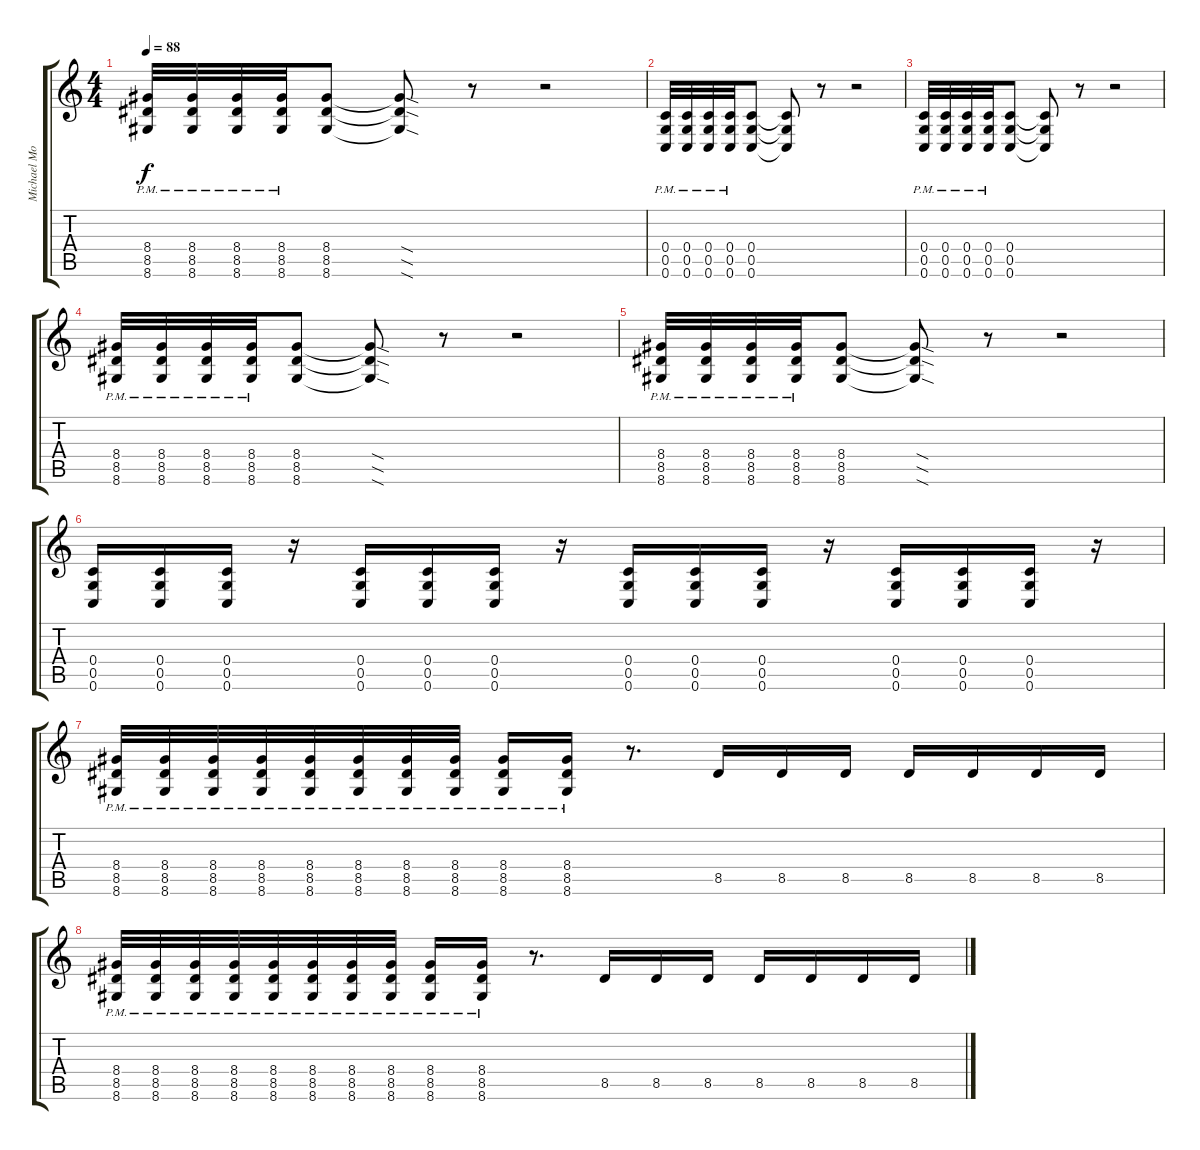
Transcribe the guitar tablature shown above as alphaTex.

\track ("Michael Money" "Michael Mo") {instrument distortionguitar}
\staff {score tabs}
\tuning (D4 A3 F3 C3 G2 C2) {hide}
\ts (4 4)
\tempo 88
\clef g2
\ks c
(8.4{pm} 8.5{pm} 8.6{pm}).32{dy f} (8.4{pm} 8.5{pm} 8.6{pm}).32 (8.4{pm} 8.5{pm} 8.6{pm}).32 (8.4{pm} 8.5{pm} 8.6{pm}).32 (8.4 8.5 8.6).8 (8.4{sod t} 8.5{sod t} 8.6{sod t}).8 r.8 r.2 |
(0.4{pm} 0.5{pm} 0.6{pm}).32 (0.4{pm} 0.5{pm} 0.6{pm}).32 (0.4{pm} 0.5{pm} 0.6{pm}).32 (0.4{pm} 0.5{pm} 0.6{pm}).32 (0.4 0.5 0.6).8 (0.4{t} 0.5{t} 0.6{t}).8 r.8 r.2 |
(0.4{pm} 0.5{pm} 0.6{pm}).32 (0.4{pm} 0.5{pm} 0.6{pm}).32 (0.4{pm} 0.5{pm} 0.6{pm}).32 (0.4{pm} 0.5{pm} 0.6{pm}).32 (0.4 0.5 0.6).8 (0.4{t} 0.5{t} 0.6{t}).8 r.8 r.2 |
(8.4{pm} 8.5{pm} 8.6{pm}).32 (8.4{pm} 8.5{pm} 8.6{pm}).32 (8.4{pm} 8.5{pm} 8.6{pm}).32 (8.4{pm} 8.5{pm} 8.6{pm}).32 (8.4 8.5 8.6).8 (8.4{sod t} 8.5{sod t} 8.6{sod t}).8 r.8 r.2 |
(8.4{pm} 8.5{pm} 8.6{pm}).32 (8.4{pm} 8.5{pm} 8.6{pm}).32 (8.4{pm} 8.5{pm} 8.6{pm}).32 (8.4{pm} 8.5{pm} 8.6{pm}).32 (8.4 8.5 8.6).8 (8.4{sod t} 8.5{sod t} 8.6{sod t}).8 r.8 r.2 |
(0.4 0.5 0.6).16 (0.4 0.5 0.6).16 (0.4 0.5 0.6).16 r.16 (0.4 0.5 0.6).16 (0.4 0.5 0.6).16 (0.4 0.5 0.6).16 r.16 (0.4 0.5 0.6).16 (0.4 0.5 0.6).16 (0.4 0.5 0.6).16 r.16 (0.4 0.5 0.6).16 (0.4 0.5 0.6).16 (0.4 0.5 0.6).16 r.16 |
(8.4{pm} 8.5{pm} 8.6{pm}).32 (8.4{pm} 8.5{pm} 8.6{pm}).32 (8.4{pm} 8.5{pm} 8.6{pm}).32 (8.4{pm} 8.5{pm} 8.6{pm}).32 (8.4{pm} 8.5{pm} 8.6{pm}).32 (8.4{pm} 8.5{pm} 8.6{pm}).32 (8.4{pm} 8.5{pm} 8.6{pm}).32 (8.4{pm} 8.5{pm} 8.6{pm}).32 (8.4{pm} 8.5{pm} 8.6{pm}).16 (8.4{pm} 8.5{pm} 8.6{pm}).16 r.8{d} 8.5.16 8.5.16 8.5.16 8.5.16 8.5.16 8.5.16 8.5.16 |
(8.4{pm} 8.5{pm} 8.6{pm}).32 (8.4{pm} 8.5{pm} 8.6{pm}).32 (8.4{pm} 8.5{pm} 8.6{pm}).32 (8.4{pm} 8.5{pm} 8.6{pm}).32 (8.4{pm} 8.5{pm} 8.6{pm}).32 (8.4{pm} 8.5{pm} 8.6{pm}).32 (8.4{pm} 8.5{pm} 8.6{pm}).32 (8.4{pm} 8.5{pm} 8.6{pm}).32 (8.4{pm} 8.5{pm} 8.6{pm}).16 (8.4{pm} 8.5{pm} 8.6{pm}).16 r.8{d} 8.5.16 8.5.16 8.5.16 8.5.16 8.5.16 8.5.16 8.5.16
